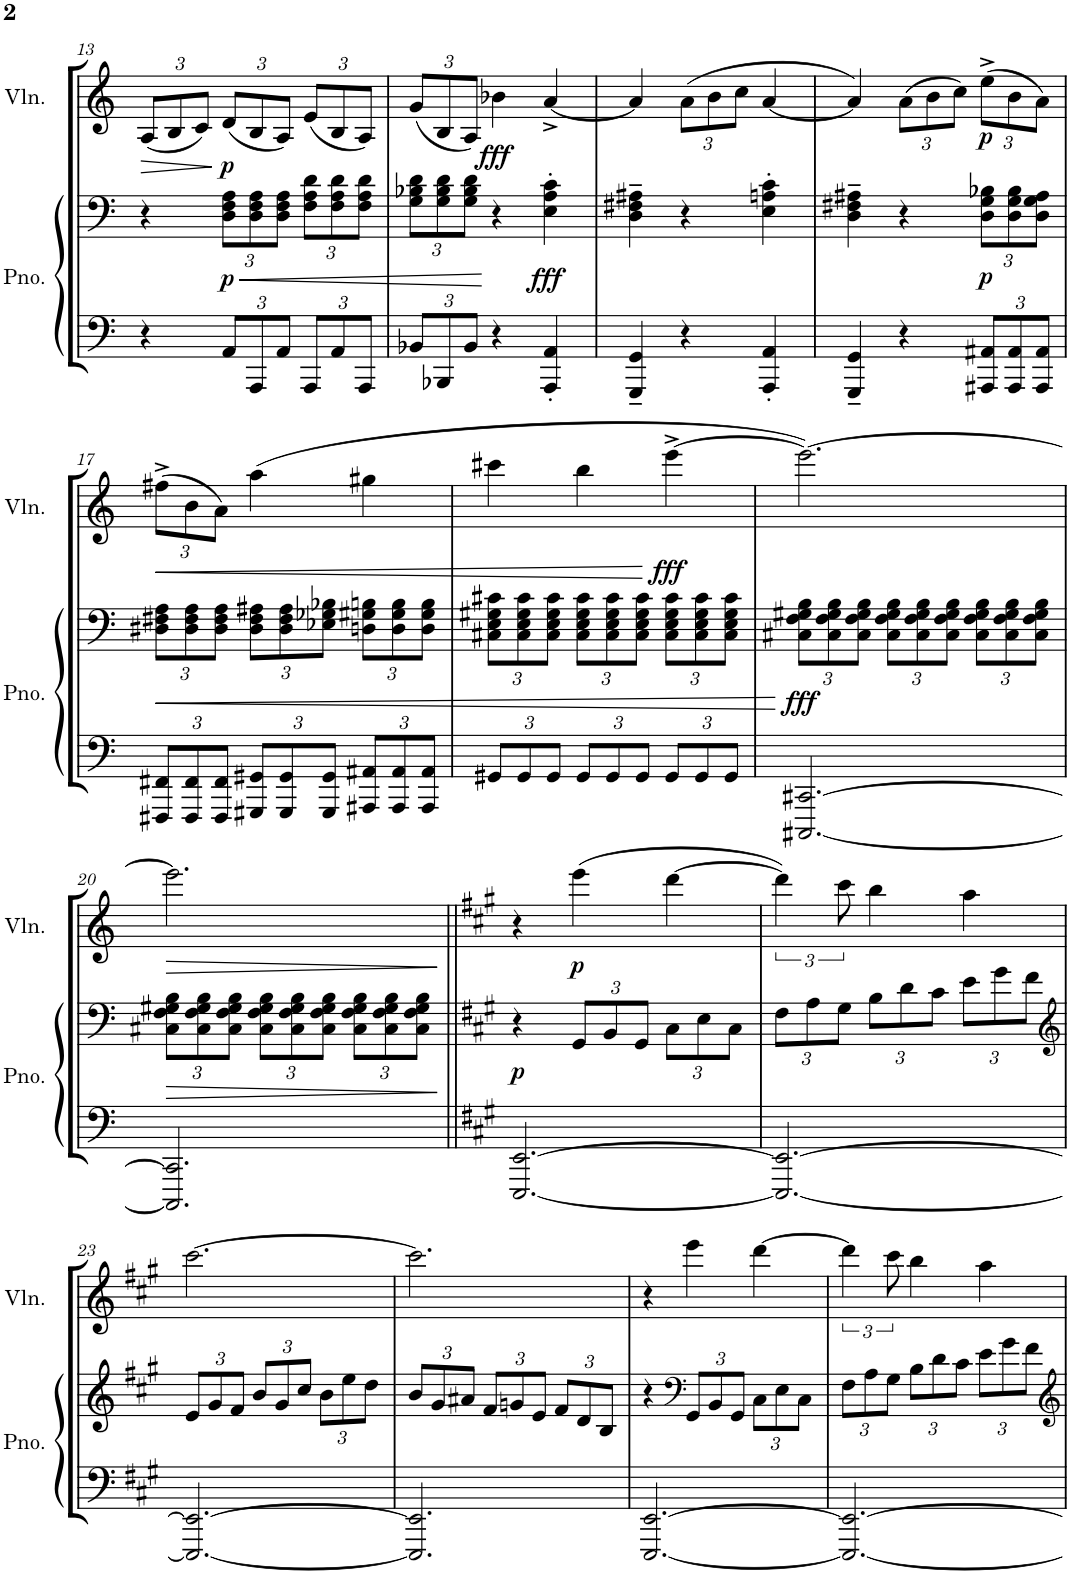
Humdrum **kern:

**kern	**kern	**dynam	**kern	**dynam
*part2	*part2	*part2	*part1	*part1
*staff3	*staff2	*staff2/3	*staff1	*staff1
*I"Piano	*	*	*I"Violin	*
*I'Pno.	*	*	*I'Vln.	*
!!LO:PB:g=z
*clefF4	*clefF4	*	*clefG2	*
*k[]	*k[]	*	*k[]	*
*M3/4	*M3/4	*	*M3/4	*
*	*	*	*Xbrackettup	*
=13	=13	=13	=13	=13
!	!	!	!	!LO:HP:b
4r	4r	.	(12A/L	>
.	.	.	12B/	.
.	.	.	12c/J)	.
*Xbrackettup	*Xbrackettup	*	*	*
!	!	!LO:HP:b	!	!
!	!	!LO:DY:n=1:b	!	!LO:DY:n=1:b
12AA/L	12D\ 12F\ 12A\L	< p	(12d/L	] p
12AAA/	12D\ 12F\ 12A\	.	12B/	.
12AA/J	12D\ 12F\ 12A\J	.	12A/J)	.
12AAA/L	12F\ 12A\ 12d\L	.	(12e/L	.
12AA/	12F\ 12A\ 12d\	.	12B/	.
12AAA/J	12F\ 12A\ 12d\J	.	12A/J)	.
=14	=14	=14	=14	=14
12BB-X/L	12G\ 12B-X\ 12d\L	.	(12g/L	.
12BBB-X/	12G\ 12B-\ 12d\	.	12B/	.
12BB-/J	12G\ 12B-\ 12d\J	.	12A/J)	.
!	!	!	!	!LO:DY:b
4r	4r	[	4b-X\	fff
!	!	!LO:DY:b	!	!
4AAA/' 4AA/'	4E\' 4A\' 4c\'	fff	[4a^/	.
=15	=15	=15	=15	=15
4GGG/~ 4GG/~	4D\~ 4F#X\~ 4A#X\~	.	4a/]	.
4r	4r	.	(12a\L	.
.	.	.	12b\	.
.	.	.	12cc\J	.
4AAA/' 4AA/'	4E\' 4An\' 4c\'	.	[4a/	.
=16	=16	=16	=16	=16
4GGG/~ 4GG/~	4D\~ 4F#X\~ 4A#X\~	.	4a/])	.
4r	4r	.	(12a\L	.
.	.	.	12b\	.
.	.	.	12cc\J)	.
!	!	!LO:DY:b	!	!LO:DY:b
12AAA#X/ 12AA#X/L	12D\ 12G\ 12B-X\L	p	(12ee^\L	p
12AAA#/ 12AA#/	12D\ 12G\ 12B-\	.	12b\	.
12AAA#/ 12AA#/J	12D\ 12G\ 12A#\J	.	12a\J)	.
!!LO:LB:g=z
=17	=17	=17	=17	=17
!	!	!LO:HP:b	!	!LO:HP:b
12FFF#X/ 12FF#X/L	12D#X\ 12F#X\ 12A\L	<	(12ff#X^\L	<
12FFF#/ 12FF#/	12D#\ 12F#\ 12A\	.	12b\	.
12FFF#/ 12FF#/J	12D#\ 12F#\ 12A\J	.	12a\J)	.
12GGG#X/ 12GG#X/L	12D#\ 12F#\ 12A#X\L	.	(4aa\	.
12GGG#/ 12GG#/	12D#\ 12F#\ 12A#\	.	.	.
12GGG#/ 12GG#/J	12E-X\ 12G-X\ 12B-X\J	.	.	.
12AAA#X/ 12AA#X/L	12Dn\ 12G#X\ 12Bn\L	.	4gg#X\	.
12AAA#/ 12AA#/	12D\ 12G#\ 12B\	.	.	.
12AAA#/ 12AA#/J	12D\ 12G#\ 12B\J	.	.	.
=18	=18	=18	=18	=18
12GG#X/L	12C#X\ 12E\ 12G#X\ 12c#X\L	.	4ccc#X\	.
12GG#/	12C#\ 12E\ 12G#\ 12c#\	.	.	.
12GG#/J	12C#\ 12E\ 12G#\ 12c#\J	.	.	.
12GG#/L	12C#\ 12E\ 12G#\ 12c#\L	.	4bb\	.
12GG#/	12C#\ 12E\ 12G#\ 12c#\	.	.	.
12GG#/J	12C#\ 12E\ 12G#\ 12c#\J	.	.	.
!	!	!	!	!LO:DY:n=1:b
12GG#/L	12C#\ 12E\ 12G#\ 12c#\L	.	[4eee^\	[ fff
12GG#/	12C#\ 12E\ 12G#\ 12c#\	.	.	.
12GG#/J	12C#\ 12E\ 12G#\ 12c#\J	.	.	.
.	.	[	.	.
=19	=19	=19	=19	=19
!	!	!LO:DY:b	!	!
[2.CCC#X/ [2.CC#X/	12C#X\ 12F\ 12G#X\ 12B\L	fff	2.eee\_)	.
.	12C#\ 12F\ 12G#\ 12B\	.	.	.
.	12C#\ 12F\ 12G#\ 12B\J	.	.	.
.	12C#\ 12F\ 12G#\ 12B\L	.	.	.
.	12C#\ 12F\ 12G#\ 12B\	.	.	.
.	12C#\ 12F\ 12G#\ 12B\J	.	.	.
.	12C#\ 12F\ 12G#\ 12B\L	.	.	.
.	12C#\ 12F\ 12G#\ 12B\	.	.	.
.	12C#\ 12F\ 12G#\ 12B\J	.	.	.
!!LO:LB:g=z
=20	=20	=20	=20	=20
!	!	!LO:HP:b	!	!LO:HP:b
2.CCC#/] 2.CC#/]	12C#X\ 12F\ 12G#X\ 12B\L	>	2.eee\]	>
.	12C#\ 12F\ 12G#\ 12B\	.	.	.
.	12C#\ 12F\ 12G#\ 12B\J	.	.	.
.	12C#\ 12F\ 12G#\ 12B\L	.	.	.
.	12C#\ 12F\ 12G#\ 12B\	.	.	.
.	12C#\ 12F\ 12G#\ 12B\J	.	.	.
.	12C#\ 12F\ 12G#\ 12B\L	.	.	.
.	12C#\ 12F\ 12G#\ 12B\	.	.	.
.	12C#\ 12F\ 12G#\ 12B\J	.	.	.
.	.	]	.	]
=21||	=21||	=21||	=21||	=21||
*k[f#c#g#]	*k[f#c#g#]	*	*k[f#c#g#]	*
!	!	!LO:DY:a=2	!	!
[2.EEE/ [2.EE/	4r	p	4r	.
!	!	!	!	!LO:DY:b
.	12GG#/L	.	(4eee\	p
.	12BB/	.	.	.
.	12GG#/J	.	.	.
.	12C#\L	.	[4ddd\	.
.	12E\	.	.	.
.	12C#\J	.	.	.
=22	=22	=22	=22	=22
*	*	*	*brackettup	*
2.EEE/_ 2.EE/_	12F#\L	.	6ddd\])	.
.	12A\	.	.	.
.	12G#\J	.	12ccc#\	.
.	12B\L	.	4bb\	.
.	12d\	.	.	.
.	12c#\J	.	.	.
.	12e\L	.	4aa\	.
.	12g#\	.	.	.
.	12f#\J	.	.	.
!!LO:LB:g=z
=23	=23	=23	=23	=23
*	*clefG2	*	*	*
2.EEE/_ 2.EE/_	12e/L	.	[2.ccc#\	.
.	12g#/	.	.	.
.	12f#/J	.	.	.
.	12b/L	.	.	.
.	12g#/	.	.	.
.	12cc#/J	.	.	.
.	12b\L	.	.	.
.	12ee\	.	.	.
.	12dd\J	.	.	.
=24	=24	=24	=24	=24
2.EEE/] 2.EE/]	12b/L	.	2.ccc#\]	.
.	12g#/	.	.	.
.	12a#X/J	.	.	.
.	12f#/L	.	.	.
.	12gn/	.	.	.
.	12e/J	.	.	.
.	12f#/L	.	.	.
.	12d/	.	.	.
.	12B/J	.	.	.
=25	=25	=25	=25	=25
[2.EEE/ [2.EE/	4r	.	4r	.
*	*clefF4	*	*	*
.	12GG#/L	.	4eee\	.
.	12BB/	.	.	.
.	12GG#/J	.	.	.
.	12C#\L	.	[4ddd\	.
.	12E\	.	.	.
.	12C#\J	.	.	.
=26	=26	=26	=26	=26
2.EEE/_ 2.EE/_	12F#\L	.	6ddd\]	.
.	12A\	.	.	.
.	12G#\J	.	12ccc#\	.
.	12B\L	.	4bb\	.
.	12d\	.	.	.
.	12c#\J	.	.	.
.	12e\L	.	4aa\	.
.	12g#\	.	.	.
.	12f#\J	.	.	.
=	=	=	=	=
*-	*-	*-	*-	*-
